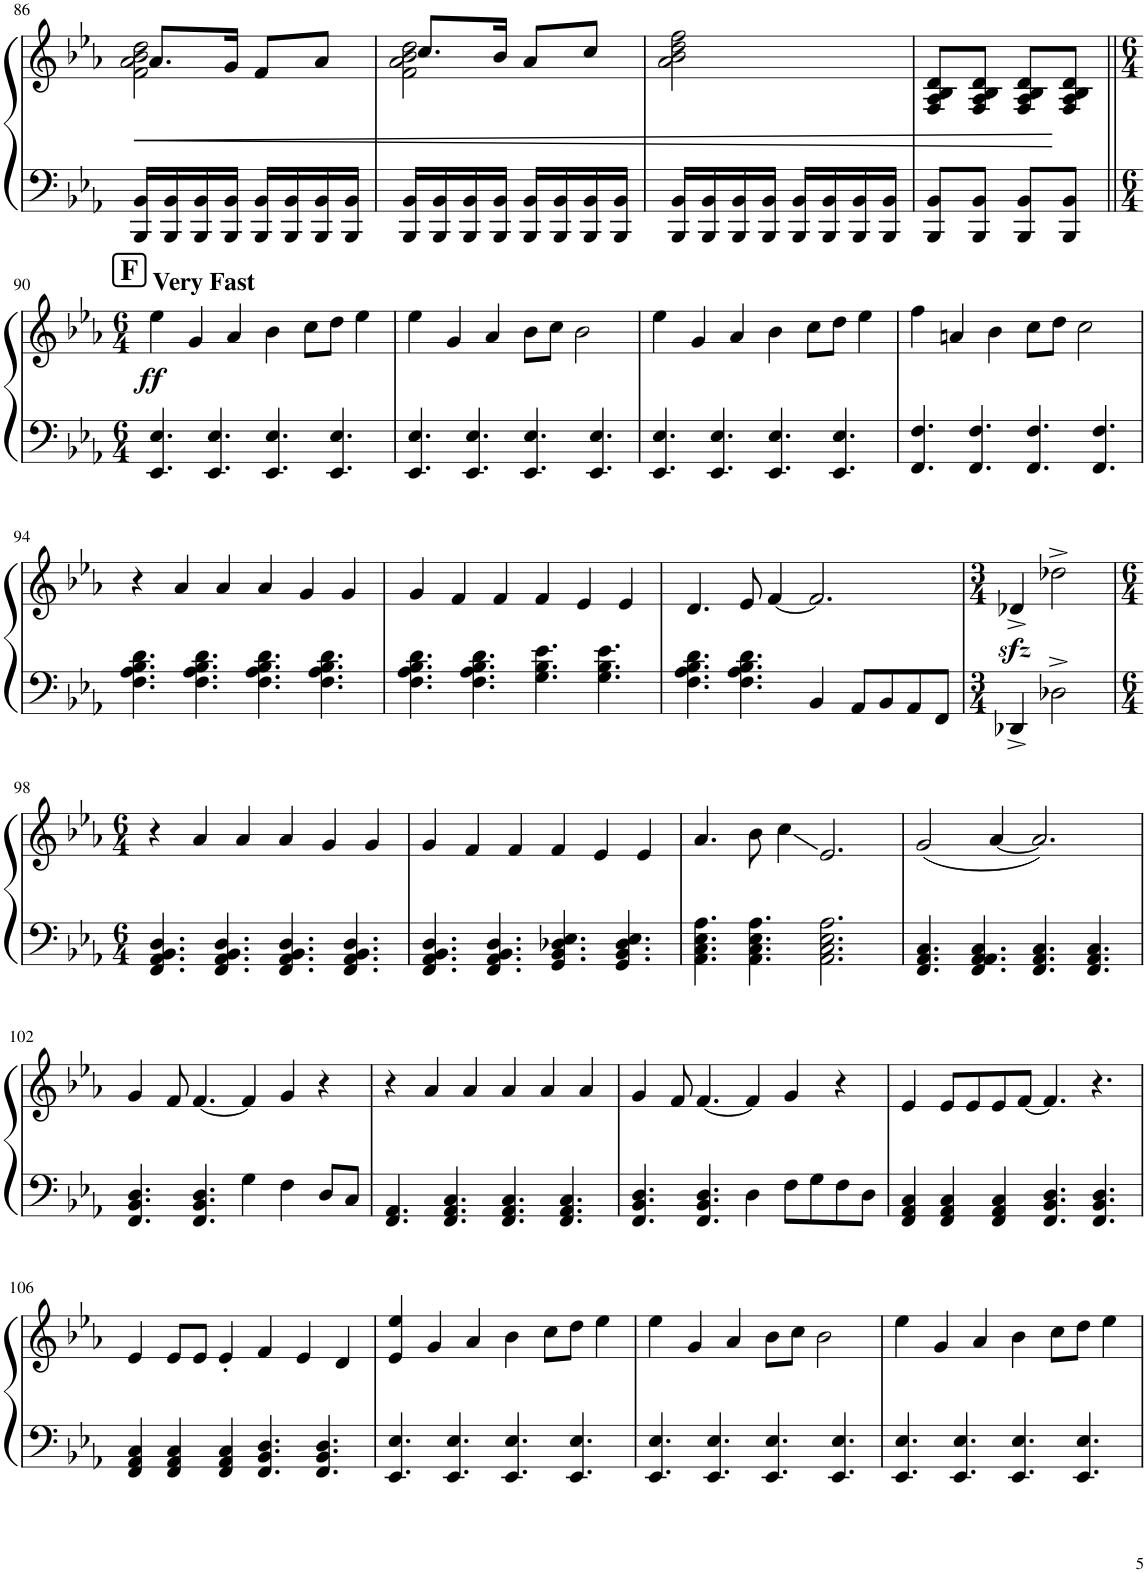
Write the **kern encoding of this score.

**kern	**kern	**dynam
*part1	*part1	*part1
*staff2	*staff1	*staff1/2
*I"Piano	*	*
*I'Pno.	*	*
!!LO:PB:g=z
*clefF4	*clefG2	*
*k[b-e-a-]	*k[b-e-a-]	*
*M2/4	*M2/4	*
=86	=86	=86
!	!	!LO:HP:b
*	*^	*
16BBB-/ 16BB-/LL	2f\ 2a-\ 2b-\ 2dd\	8.a-/L	<
16BBB-/ 16BB-/	.	.	.
16BBB-/ 16BB-/	.	.	.
16BBB-/ 16BB-/JJ	.	16g/Jk	.
16BBB-/ 16BB-/LL	.	8f/L	.
16BBB-/ 16BB-/	.	.	.
16BBB-/ 16BB-/	.	8a-/J	.
16BBB-/ 16BB-/JJ	.	.	.
=87	=87	=87	=87
16BBB-/ 16BB-/LL	2f\ 2a-\ 2b-\ 2dd\	8.cc/L	.
16BBB-/ 16BB-/	.	.	.
16BBB-/ 16BB-/	.	.	.
16BBB-/ 16BB-/JJ	.	16b-/Jk	.
16BBB-/ 16BB-/LL	.	8a-/L	.
16BBB-/ 16BB-/	.	.	.
16BBB-/ 16BB-/	.	8cc/J	.
16BBB-/ 16BB-/JJ	.	.	.
*	*v	*v	*
=88	=88	=88
16BBB-/ 16BB-/LL	2a-\ 2b-\ 2dd\ 2ff\	.
16BBB-/ 16BB-/	.	.
16BBB-/ 16BB-/	.	.
16BBB-/ 16BB-/JJ	.	.
16BBB-/ 16BB-/LL	.	.
16BBB-/ 16BB-/	.	.
16BBB-/ 16BB-/	.	.
16BBB-/ 16BB-/JJ	.	.
=89	=89	=89
8BBB-/ 8BB-/L	8F/ 8A-/ 8B-/ 8d/L	.
8BBB-/ 8BB-/J	8F/ 8A-/ 8B-/ 8d/J	.
8BBB-/ 8BB-/L	8F/ 8A-/ 8B-/ 8d/L	.
8BBB-/ 8BB-/J	8F/ 8A-/ 8B-/ 8d/J	[
!!LO:LB:g=z
=90||	=90||	=90||
!!LO:REH:place=s1:a:B:cj:fs=14:t=F
*M6/4	*M6/4	*
!	!LO:TX:a:B:t=Very Fast	!
!	!	!LO:DY:b
4.EE-/ 4.E-/	4ee-\	ff
.	4g/	.
4.EE-/ 4.E-/	.	.
.	4a-/	.
4.EE-/ 4.E-/	4b-\	.
.	8cc\L	.
4.EE-/ 4.E-/	8dd\J	.
.	4ee-\	.
=91	=91	=91
4.EE-/ 4.E-/	4ee-\	.
.	4g/	.
4.EE-/ 4.E-/	.	.
.	4a-/	.
4.EE-/ 4.E-/	8b-\L	.
.	8cc\J	.
.	2b-\	.
4.EE-/ 4.E-/	.	.
=92	=92	=92
4.EE-/ 4.E-/	4ee-\	.
.	4g/	.
4.EE-/ 4.E-/	.	.
.	4a-/	.
4.EE-/ 4.E-/	4b-\	.
.	8cc\L	.
4.EE-/ 4.E-/	8dd\J	.
.	4ee-\	.
=93	=93	=93
4.FF/ 4.F/	4ff\	.
.	4an/	.
4.FF/ 4.F/	.	.
.	4b-\	.
4.FF/ 4.F/	8cc\L	.
.	8dd\J	.
.	2cc\	.
4.FF/ 4.F/	.	.
!!LO:LB:g=z
=94	=94	=94
4.F\ 4.A-\ 4.B-\ 4.d\	4r	.
.	4a-/	.
4.F\ 4.A-\ 4.B-\ 4.d\	.	.
.	4a-/	.
4.F\ 4.A-\ 4.B-\ 4.d\	4a-/	.
.	4g/	.
4.F\ 4.A-\ 4.B-\ 4.d\	.	.
.	4g/	.
=95	=95	=95
4.F\ 4.A-\ 4.B-\ 4.d\	4g/	.
.	4f/	.
4.F\ 4.A-\ 4.B-\ 4.d\	.	.
.	4f/	.
4.G\ 4.B-\ 4.e-\	4f/	.
.	4e-/	.
4.G\ 4.B-\ 4.e-\	.	.
.	4e-/	.
=96	=96	=96
4.F\ 4.A-\ 4.B-\ 4.d\	4.d/	.
4.F\ 4.A-\ 4.B-\ 4.d\	8e-/	.
.	[4f/	.
4BB-/	2.f/]	.
8AA-/L	.	.
8BB-/	.	.
8AA-/	.	.
8FF/J	.	.
=97	=97	=97
*M3/4	*M3/4	*
4DD-X^/	4d-Xzz<^/	.
2D-X^\	2dd-X^\	.
!!LO:LB:g=z
=98	=98	=98
*M6/4	*M6/4	*
4.FF/ 4.AA-/ 4.BB-/ 4.D/	4r	.
.	4a-/	.
4.FF/ 4.AA-/ 4.BB-/ 4.D/	.	.
.	4a-/	.
4.FF/ 4.AA-/ 4.BB-/ 4.D/	4a-/	.
.	4g/	.
4.FF/ 4.AA-/ 4.BB-/ 4.D/	.	.
.	4g/	.
=99	=99	=99
4.FF/ 4.AA-/ 4.BB-/ 4.D/	4g/	.
.	4f/	.
4.FF/ 4.AA-/ 4.BB-/ 4.D/	.	.
.	4f/	.
4.GG/ 4.BB-/ 4.D-X/ 4.E-/	4f/	.
.	4e-/	.
4.GG/ 4.BB-/ 4.D-/ 4.E-/	.	.
.	4e-/	.
=100	=100	=100
4.AA-\ 4.C\ 4.E-\ 4.A-\	4.a-/	.
4.AA-\ 4.C\ 4.E-\ 4.A-\	8b-\	.
.	4cc\	.
2.AA-\ 2.C\ 2.E-\ 2.A-\	2.e-/	.
=101	=101	=101
4.FF/ 4.AA-/ 4.C/	(2g/	.
4.FF/ 4.AA-/ 4.AA-/ 4.C/	.	.
.	[4a-/	.
4.FF/ 4.AA-/ 4.C/	2.a-/])	.
4.FF/ 4.AA-/ 4.C/	.	.
!!LO:LB:g=z
=102	=102	=102
4.FF/ 4.BB-/ 4.D/	4g/	.
.	8f/	.
4.FF/ 4.BB-/ 4.D/	[4.f/	.
4G\	4f/]	.
4F\	4g/	.
8D/L	4r	.
8C/J	.	.
=103	=103	=103
4.FF/ 4.AA-/	4r	.
.	4a-/	.
4.FF/ 4.AA-/ 4.C/	.	.
.	4a-/	.
4.FF/ 4.AA-/ 4.C/	4a-/	.
.	4a-/	.
4.FF/ 4.AA-/ 4.C/	.	.
.	4a-/	.
=104	=104	=104
4.FF/ 4.BB-/ 4.D/	4g/	.
.	8f/	.
4.FF/ 4.BB-/ 4.D/	[4.f/	.
4D\	4f/]	.
8F\L	4g/	.
8G\	.	.
8F\	4r	.
8D\J	.	.
=105	=105	=105
4FF/ 4AA-/ 4C/	4e-/	.
4FF/ 4AA-/ 4C/	8e-/L	.
.	8e-/	.
4FF/ 4AA-/ 4C/	8e-/	.
.	[8f/J	.
4.FF/ 4.BB-/ 4.D/	4.f/]	.
4.FF/ 4.BB-/ 4.D/	4.r	.
!!LO:LB:g=z
=106	=106	=106
4FF/ 4AA-/ 4C/	4e-/	.
4FF/ 4AA-/ 4C/	8e-/L	.
.	8e-/J	.
4FF/ 4AA-/ 4C/	4e-'/	.
4.FF/ 4.BB-/ 4.D/	4f/	.
.	4e-/	.
4.FF/ 4.BB-/ 4.D/	.	.
.	4d/	.
=107	=107	=107
4.EE-/ 4.E-/	4e-/ 4ee-/	.
.	4g/	.
4.EE-/ 4.E-/	.	.
.	4a-/	.
4.EE-/ 4.E-/	4b-\	.
.	8cc\L	.
4.EE-/ 4.E-/	8dd\J	.
.	4ee-\	.
=108	=108	=108
4.EE-/ 4.E-/	4ee-\	.
.	4g/	.
4.EE-/ 4.E-/	.	.
.	4a-/	.
4.EE-/ 4.E-/	8b-\L	.
.	8cc\J	.
.	2b-\	.
4.EE-/ 4.E-/	.	.
=109	=109	=109
4.EE-/ 4.E-/	4ee-\	.
.	4g/	.
4.EE-/ 4.E-/	.	.
.	4a-/	.
4.EE-/ 4.E-/	4b-\	.
.	8cc\L	.
4.EE-/ 4.E-/	8dd\J	.
.	4ee-\	.
=	=	=
*-	*-	*-
